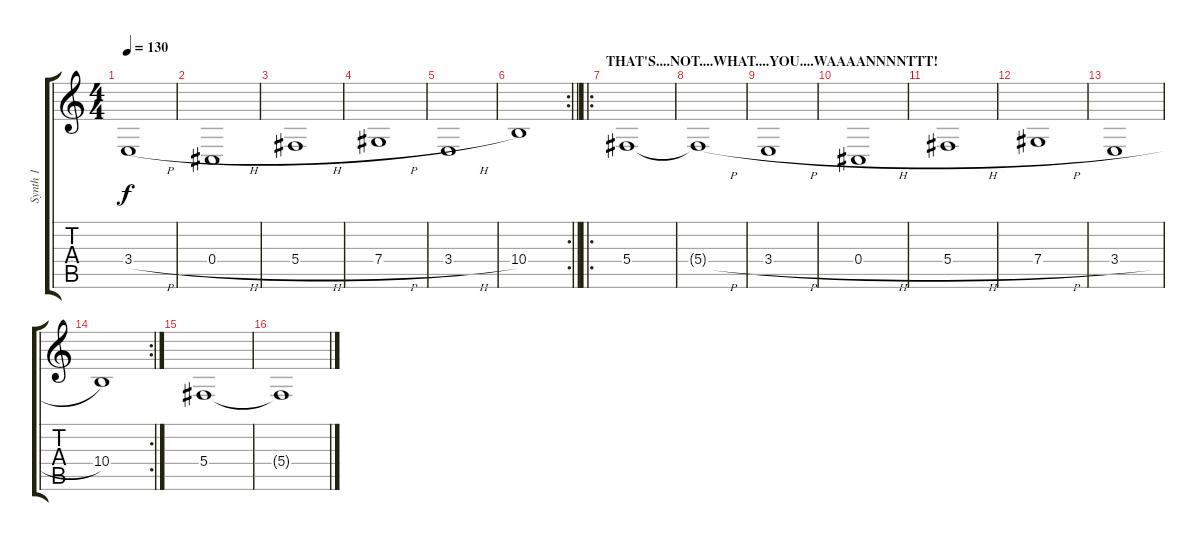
\track ("Synth 1" "Synth 1") {instrument pad2warm}
\staff {score tabs}
\tuning (Eb4 Bb3 Gb3 Db3 Ab2 Db2) {hide}
\ts (4 4)
\tempo 130
\clef g2
\ks c
3.4{h}.1{dy f} |
0.4{h}.1 |
5.4{h}.1 |
7.4{h}.1 |
3.4{h}.1 |
\rc 2
\barLineRight lightlight
10.4.1 |
\ro
\section ("" "THAT'S....NOT....WHAT....YOU....WAAAANNNNTTT!")
5.4.1 |
5.4{h t}.1 |
3.4{h}.1 |
0.4{h}.1 |
5.4{h}.1 |
7.4{h}.1 |
3.4{h}.1 |
\rc 2
10.4.1 |
5.4.1 |
5.4{h t}.1
